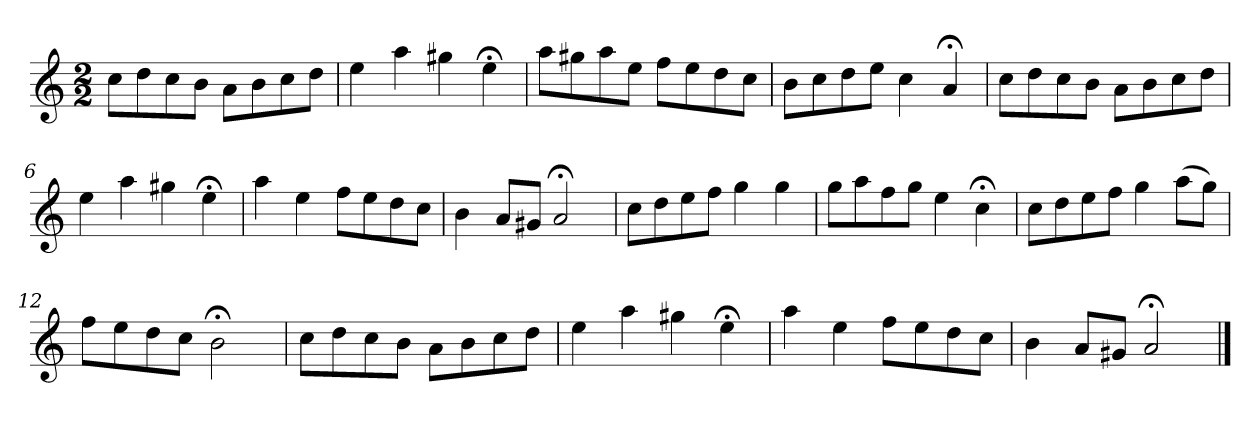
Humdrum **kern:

**kern
*part1
*staff1
*k[]
*a:
*M2/2
*MM120
=1
8ccL
8dd
8cc
8bJ
8aL
8b
8cc
8ddJ
=2
4ee
4aa
4gg#X
4ee;<
=3
8aaL
8gg#X
8aa
8eeJ
8ffL
8ee
8dd
8ccJ
=4
8bL
8cc
8dd
8eeJ
4cc
4a;<
=5
8ccL
8dd
8cc
8bJ
8aL
8b
8cc
8ddJ
=6
4ee
4aa
4gg#X
4ee;<
=7
4aa
4ee
8ffL
8ee
8dd
8ccJ
=8
4b
8aL
8g#XJ
2a;<
=9
8ccL
8dd
8ee
8ffJ
4gg
4gg
=10
8ggL
8aa
8ff
8ggJ
4ee
4cc;<
=11
8ccL
8dd
8ee
8ffJ
4gg
(8aaL
8ggJ)
=12
8ffL
8ee
8dd
8ccJ
2b;<
=13
8ccL
8dd
8cc
8bJ
8aL
8b
8cc
8ddJ
=14
4ee
4aa
4gg#X
4ee;<
=15
4aa
4ee
8ffL
8ee
8dd
8ccJ
=16
4b
8aL
8g#XJ
2a;<
==
*-
